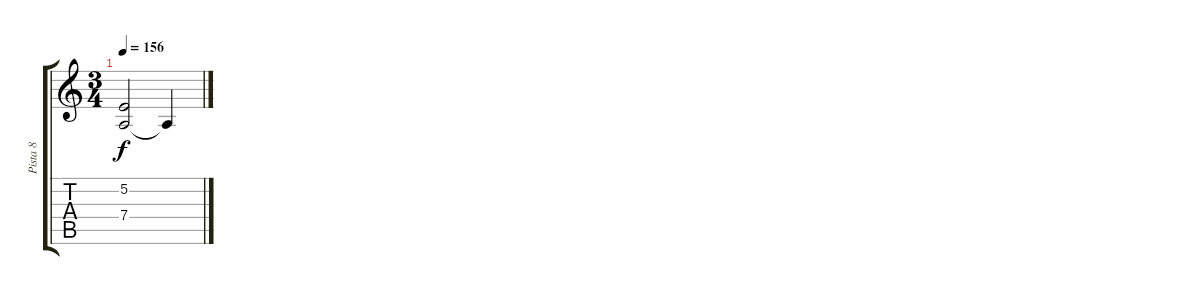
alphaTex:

\track ("Pista 8" "Pista 8") {instrument choiraahs}
\staff {score tabs}
\tuning (E4 B3 G3 D3 A2 E2) {hide}
\ts (3 4)
\tempo 156
\clef g2
\ks c
(5.2 7.4).2{dy f} 7.4{t}.4{volume 13}
